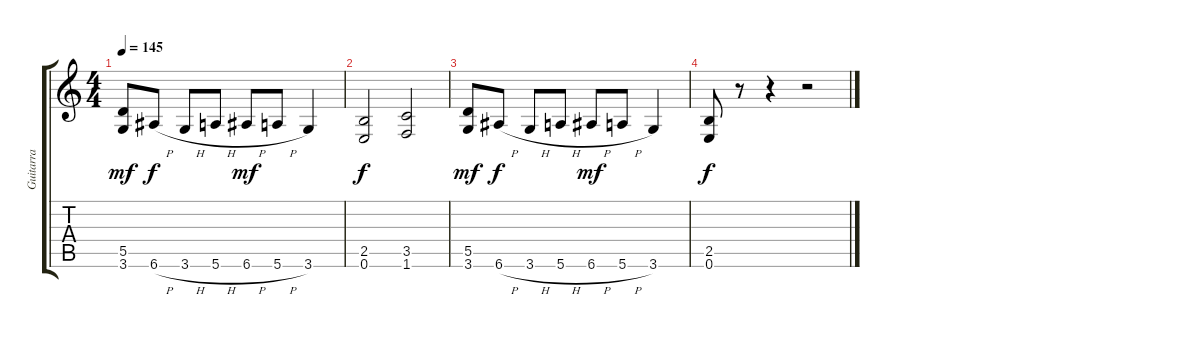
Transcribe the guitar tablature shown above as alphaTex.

\track ("Guitarra" "Guitarra") {instrument distortionguitar}
\staff {score tabs}
\tuning (E4 B3 G3 D3 A2 E2) {hide}
\ts (4 4)
\tempo 145
\clef g2
\ks c
(5.5 3.6).8{dy mf} 6.6{h}.8{dy f} 3.6{h}.8 5.6{h}.8 6.6{h}.8{dy mf} 5.6{h}.8 3.6.4 |
(2.5 0.6).2{dy f} (3.5 1.6).2 |
(5.5 3.6).8{dy mf} 6.6{h}.8{dy f} 3.6{h}.8 5.6{h}.8 6.6{h}.8{dy mf} 5.6{h}.8 3.6.4 |
(2.5 0.6).8{dy f} r.8 r.4 r.2
